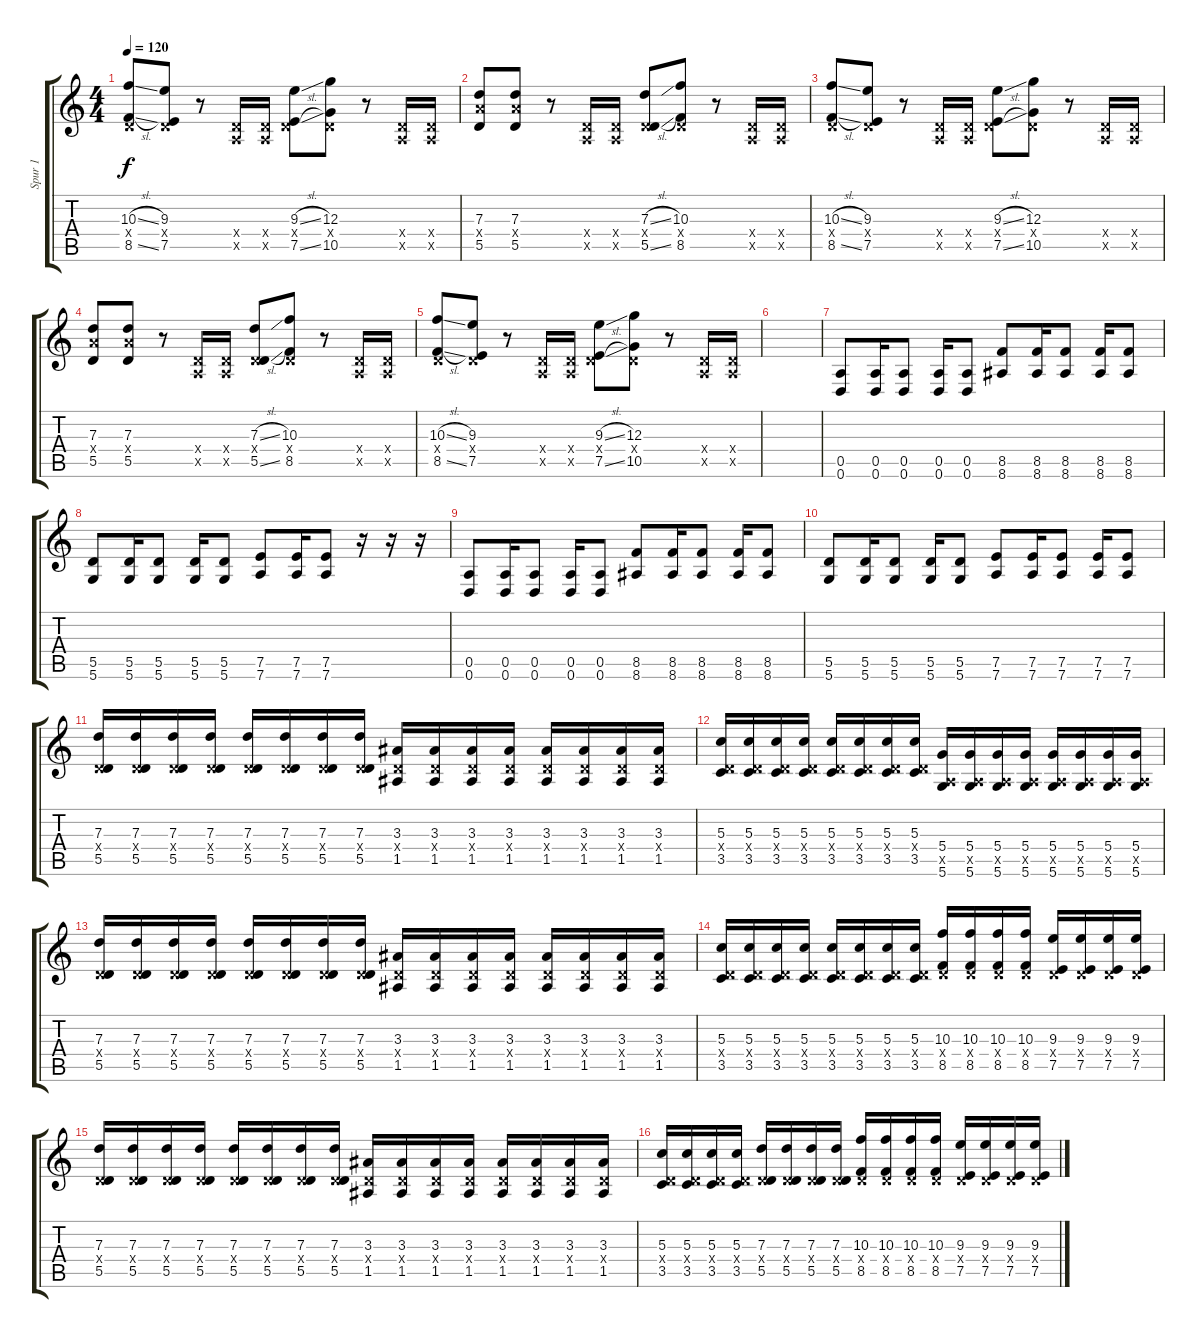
\track ("Spur 1" "Spur 1") {instrument overdrivenguitar}
\staff {score tabs}
\tuning (E4 B3 G3 D3 A2 D2) {hide}
\ts (4 4)
\tempo 120
\clef g2
\ks c
(10.3{sl} 0.4{x} 8.5{sl}).8{dy f} (9.3 0.4{x} 7.5).8 r.8 (0.4{x} 0.5{x}).16 (0.4{x} 0.5{x}).16 (9.3{sl} 0.4{x} 7.5{sl}).8 (12.3 0.4{x} 10.5).8 r.8 (0.4{x} 0.5{x}).16 (0.4{x} 0.5{x}).16 |
(7.3 7.4{x} 5.5).8 (7.3 7.4{x} 5.5).8 r.8 (0.4{x} 0.5{x}).16 (0.4{x} 0.5{x}).16 (7.3{sl} 0.4{x} 5.5{sl}).8 (10.3 0.4{x} 8.5).8 r.8 (0.4{x} 0.5{x}).16 (0.4{x} 0.5{x}).16 |
(10.3{sl} 0.4{x} 8.5{sl}).8 (9.3 0.4{x} 7.5).8 r.8 (0.4{x} 0.5{x}).16 (0.4{x} 0.5{x}).16 (9.3{sl} 0.4{x} 7.5{sl}).8 (12.3 0.4{x} 10.5).8 r.8 (0.4{x} 0.5{x}).16 (0.4{x} 0.5{x}).16 |
(7.3 7.4{x} 5.5).8 (7.3 7.4{x} 5.5).8 r.8 (0.4{x} 0.5{x}).16 (0.4{x} 0.5{x}).16 (7.3{sl} 0.4{x} 5.5{sl}).8 (10.3 0.4{x} 8.5).8 r.8 (0.4{x} 0.5{x}).16 (0.4{x} 0.5{x}).16 |
(10.3{sl} 0.4{x} 8.5{sl}).8 (9.3 0.4{x} 7.5).8 r.8 (0.4{x} 0.5{x}).16 (0.4{x} 0.5{x}).16 (9.3{sl} 0.4{x} 7.5{sl}).8 (12.3 0.4{x} 10.5).8 r.8 (0.4{x} 0.5{x}).16 (0.4{x} 0.5{x}).16 |
|
(0.5 0.6).8 (0.5 0.6).16 (0.5 0.6).8 (0.5 0.6).16 (0.5 0.6).8 (8.5 8.6).8 (8.5 8.6).16 (8.5 8.6).8 (8.5 8.6).16 (8.5 8.6).8 |
(5.5 5.6).8 (5.5 5.6).16 (5.5 5.6).8 (5.5 5.6).16 (5.5 5.6).8 (7.5 7.6).8 (7.5 7.6).16 (7.5 7.6).8 r.16 r.16 r.16 |
(0.5 0.6).8 (0.5 0.6).16 (0.5 0.6).8 (0.5 0.6).16 (0.5 0.6).8 (8.5 8.6).8 (8.5 8.6).16 (8.5 8.6).8 (8.5 8.6).16 (8.5 8.6).8 |
(5.5 5.6).8 (5.5 5.6).16 (5.5 5.6).8 (5.5 5.6).16 (5.5 5.6).8 (7.5 7.6).8 (7.5 7.6).16 (7.5 7.6).8 (7.5 7.6).16 (7.5 7.6).8 |
(7.3 0.4{x} 5.5).16 (7.3 0.4{x} 5.5).16 (7.3 0.4{x} 5.5).16 (7.3 0.4{x} 5.5).16 (7.3 0.4{x} 5.5).16 (7.3 0.4{x} 5.5).16 (7.3 0.4{x} 5.5).16 (7.3 0.4{x} 5.5).16 (3.3 0.4{x} 1.5).16 (3.3 0.4{x} 1.5).16 (3.3 0.4{x} 1.5).16 (3.3 0.4{x} 1.5).16 (3.3 0.4{x} 1.5).16 (3.3 0.4{x} 1.5).16 (3.3 0.4{x} 1.5).16 (3.3 0.4{x} 1.5).16 |
(5.3 0.4{x} 3.5).16 (5.3 0.4{x} 3.5).16 (5.3 0.4{x} 3.5).16 (5.3 0.4{x} 3.5).16 (5.3 0.4{x} 3.5).16 (5.3 0.4{x} 3.5).16 (5.3 0.4{x} 3.5).16 (5.3 0.4{x} 3.5).16 (5.4 0.5{x} 5.6).16 (5.4 0.5{x} 5.6).16 (5.4 0.5{x} 5.6).16 (5.4 0.5{x} 5.6).16 (5.4 0.5{x} 5.6).16 (5.4 0.5{x} 5.6).16 (5.4 0.5{x} 5.6).16 (5.4 0.5{x} 5.6).16 |
(7.3 0.4{x} 5.5).16 (7.3 0.4{x} 5.5).16 (7.3 0.4{x} 5.5).16 (7.3 0.4{x} 5.5).16 (7.3 0.4{x} 5.5).16 (7.3 0.4{x} 5.5).16 (7.3 0.4{x} 5.5).16 (7.3 0.4{x} 5.5).16 (3.3 0.4{x} 1.5).16 (3.3 0.4{x} 1.5).16 (3.3 0.4{x} 1.5).16 (3.3 0.4{x} 1.5).16 (3.3 0.4{x} 1.5).16 (3.3 0.4{x} 1.5).16 (3.3 0.4{x} 1.5).16 (3.3 0.4{x} 1.5).16 |
(5.3 0.4{x} 3.5).16 (5.3 0.4{x} 3.5).16 (5.3 0.4{x} 3.5).16 (5.3 0.4{x} 3.5).16 (5.3 0.4{x} 3.5).16 (5.3 0.4{x} 3.5).16 (5.3 0.4{x} 3.5).16 (5.3 0.4{x} 3.5).16 (10.3 0.4{x} 8.5).16 (10.3 0.4{x} 8.5).16 (10.3 0.4{x} 8.5).16 (10.3 0.4{x} 8.5).16 (9.3 0.4{x} 7.5).16 (9.3 0.4{x} 7.5).16 (9.3 0.4{x} 7.5).16 (9.3 0.4{x} 7.5).16 |
(7.3 0.4{x} 5.5).16 (7.3 0.4{x} 5.5).16 (7.3 0.4{x} 5.5).16 (7.3 0.4{x} 5.5).16 (7.3 0.4{x} 5.5).16 (7.3 0.4{x} 5.5).16 (7.3 0.4{x} 5.5).16 (7.3 0.4{x} 5.5).16 (3.3 0.4{x} 1.5).16 (3.3 0.4{x} 1.5).16 (3.3 0.4{x} 1.5).16 (3.3 0.4{x} 1.5).16 (3.3 0.4{x} 1.5).16 (3.3 0.4{x} 1.5).16 (3.3 0.4{x} 1.5).16 (3.3 0.4{x} 1.5).16 |
(5.3 0.4{x} 3.5).16 (5.3 0.4{x} 3.5).16 (5.3 0.4{x} 3.5).16 (5.3 0.4{x} 3.5).16 (7.3 0.4{x} 5.5).16 (7.3 0.4{x} 5.5).16 (7.3 0.4{x} 5.5).16 (7.3 0.4{x} 5.5).16 (10.3 0.4{x} 8.5).16 (10.3 0.4{x} 8.5).16 (10.3 0.4{x} 8.5).16 (10.3 0.4{x} 8.5).16 (9.3 0.4{x} 7.5).16 (9.3 0.4{x} 7.5).16 (9.3 0.4{x} 7.5).16 (9.3 0.4{x} 7.5).16
